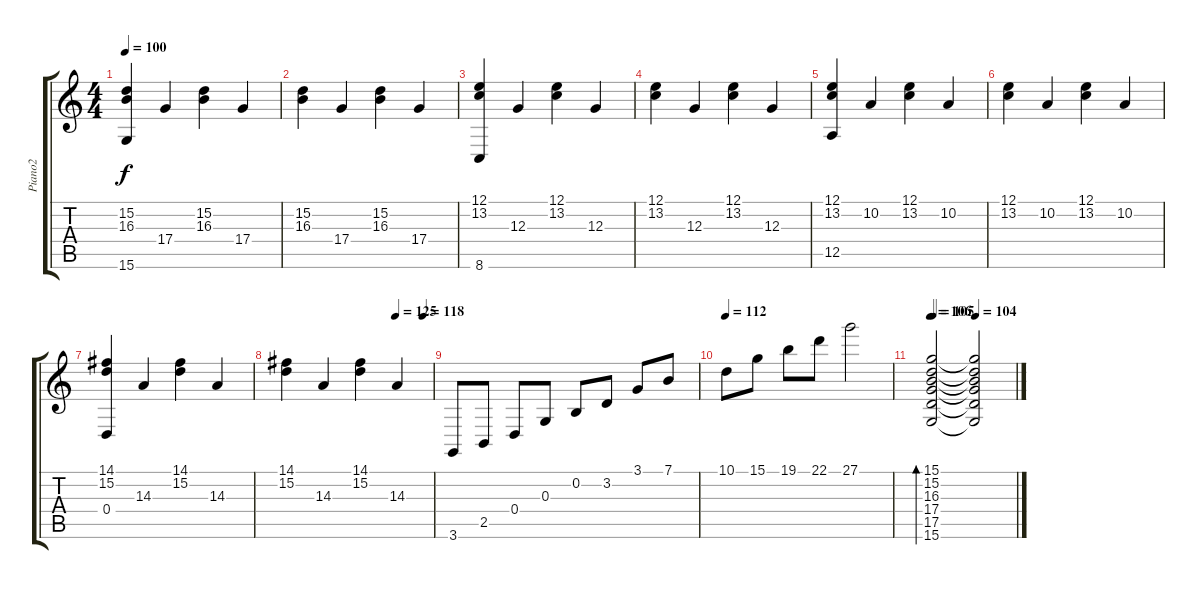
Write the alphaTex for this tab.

\track ("Piano2" "Piano2") {instrument acousticgrandpiano}
\staff {score tabs}
\tuning (E4 B3 G3 D3 A2 E2) {hide}
\ts (4 4)
\tempo 100
\clef g2
\ks c
(15.2 16.3 15.6).4{dy f} 17.4.4 (15.2 16.3).4 17.4.4 |
(15.2 16.3).4 17.4.4 (15.2 16.3).4 17.4.4 |
(12.1 13.2 8.6).4 12.3.4 (12.1 13.2).4 12.3.4 |
(12.1 13.2).4 12.3.4 (12.1 13.2).4 12.3.4 |
(12.1 13.2 12.5).4 10.2.4 (12.1 13.2).4 10.2.4 |
(12.1 13.2).4 10.2.4 (12.1 13.2).4 10.2.4 |
(14.1 15.2 0.4).4 14.3.4 (14.1 15.2).4 14.3.4 |
\tempo (125 0.75)
\tempo (118 0.9375)
(14.1 15.2).4 14.3.4 (14.1 15.2).4 14.3.4 |
3.6.8 2.5.8 0.4.8 0.3.8 0.2.8 3.2.8 3.1.8 7.1.8 |
\tempo 112
10.1.8 15.1.8 19.1.8 22.1.8 27.1.2 |
\tempo 106
\tempo (105 0.03125)
\tempo (104 0.53125)
(15.1 15.2 16.3 17.4 17.5 15.6).2{bd 240} (15.1{t} 15.2{t} 16.3{t} 17.4{t} 17.5{t} 15.6{t}).2
